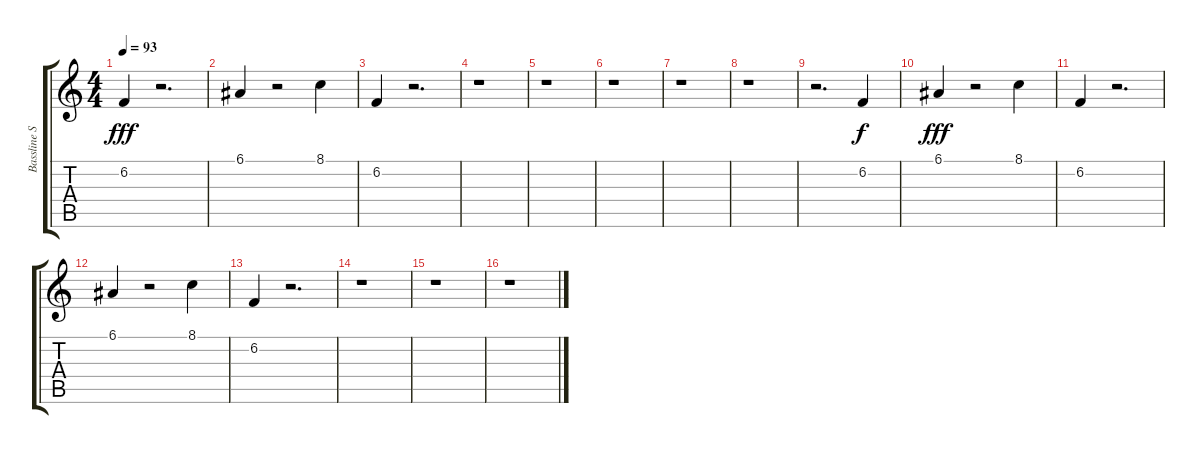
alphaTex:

\track ("Bassline Strings" "Bassline S") {instrument violin}
\staff {score tabs}
\tuning (E4 B3 G3 D3 A2 E2) {hide}
\ts (4 4)
\tempo 93
\clef g2
\ks c
6.2.4{dy fff} r.2{d} |
6.1.4 r.2 8.1.4 |
6.2.4 r.2{d} |
r.1 |
r.1 |
r.1 |
r.1 |
r.1 |
r.2{d} 6.2.4{dy f} |
6.1.4{dy fff} r.2 8.1.4 |
6.2.4 r.2{d} |
6.1.4 r.2 8.1.4 |
6.2.4 r.2{d} |
r.1 |
r.1 |
r.1
